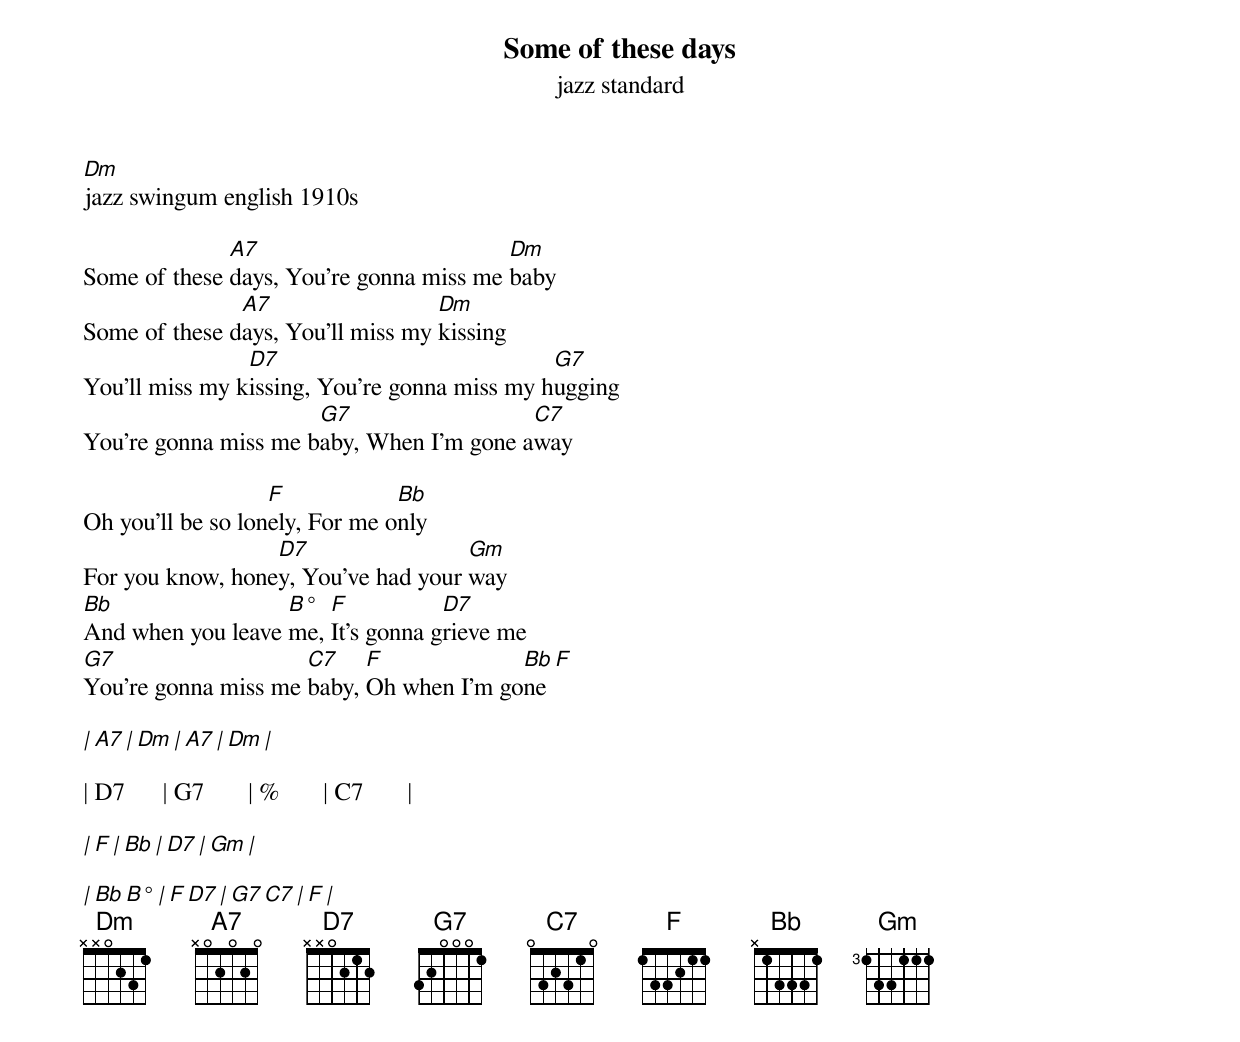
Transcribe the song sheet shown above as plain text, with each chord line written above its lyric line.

Some of these days
jazz standard
Dm
jazz swingum english 1910s

              A7                         Dm
Some of these days, You're gonna miss me baby
               A7                  Dm
Some of these days, You'll miss my kissing
                D7                            G7
You'll miss my kissing, You're gonna miss my hugging
                      G7                  C7
You're gonna miss me baby, When I'm gone away

                   F            Bb
Oh you'll be so lonely, For me only
                  D7                 Gm
For you know, honey, You've had your way
Bb                 B°  F           D7
And when you leave me, It's gonna grieve me
G7                   C7    F             Bb    F
You're gonna miss me baby, Oh when I'm gone

| A7      | Dm       | A7      | Dm       |

| D7      | G7       | %       | C7       |

| F       | Bb       | D7      | Gm       |

| Bb  B°  | F   D7   | G7   C7 | F        |
